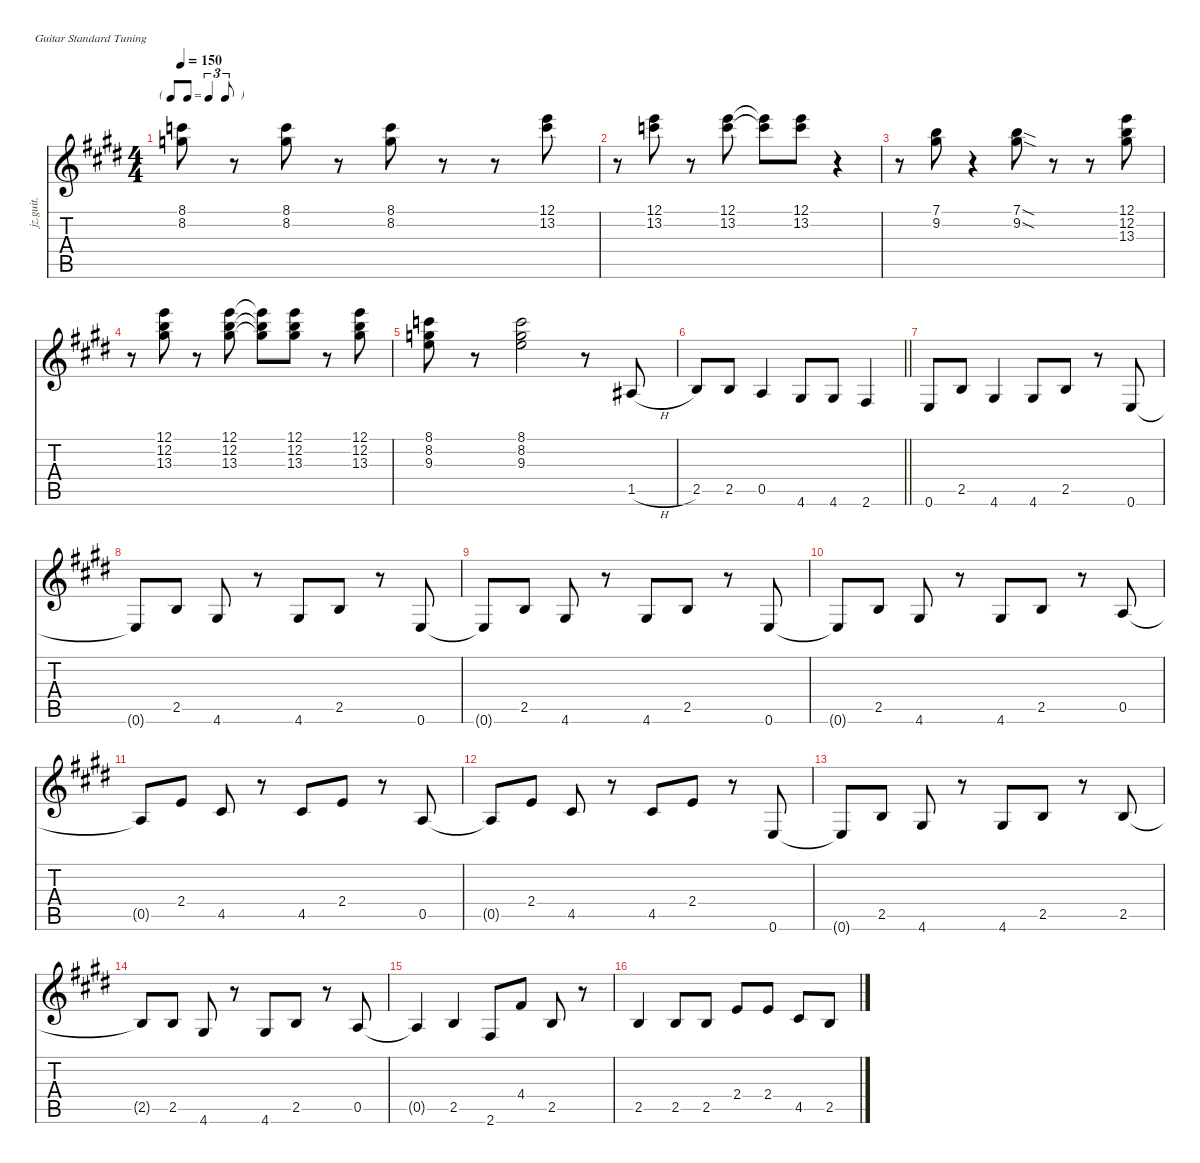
\defaultSystemsLayout 4
\hideDynamics
\bracketExtendMode nobrackets
\otherSystemsTrackNameOrientation horizontal
\track ("Track 3" "jz.guit.") {instrument electricguitarjazz}
\staff {score tabs}
\tuning (E4 B3 G3 D3 A2 E2)
\ts (4 4)
\tf triplet8th
\tempo 150
\clef g2
\ks e
(8.1{acc forcenatural} 8.2{acc forcenatural}).8{dy fff} r.8 (8.1{acc forcenatural} 8.2{acc forcenatural}).8 r.8 (8.1{acc forcenatural} 8.2{acc forcenatural}).8 r.8 r.8 (12.1{acc forcenatural} 13.2{acc forcenatural}).8 |
r.8 (12.1{acc forcenatural} 13.2{acc forcenatural}).8 r.8 (12.1{acc forcenatural} 13.2{acc forcenatural}).8 (12.1{t acc forcenatural} 13.2{t acc forcenatural}).8 (12.1{acc forcenatural} 13.2{acc forcenatural}).8 r.4 |
r.8 (7.1{acc forcenatural} 9.2{acc #}).8 r.4 (7.1{sod acc forcenatural} 9.2{sod acc #}).8 r.8 r.8 (12.1{acc forcenatural} 12.2{acc forcenatural} 13.3{acc #}).8 |
r.8 (12.1{acc forcenatural} 12.2{acc forcenatural} 13.3{acc #}).8 r.8 (12.1{acc forcenatural} 12.2{acc forcenatural} 13.3{acc #}).8 (12.1{t acc forcenatural} 12.2{t acc forcenatural} 13.3{t acc #}).8 (12.1{acc forcenatural} 12.2{acc forcenatural} 13.3{acc #}).8 r.8 (12.1{acc forcenatural} 12.2{acc forcenatural} 13.3{acc #}).8 |
(8.1{acc forcenatural} 8.2{acc forcenatural} 9.3{acc forcenatural}).8 r.8 (8.1{acc forcenatural} 8.2{acc forcenatural} 9.3{acc forcenatural}).2 r.8 1.5{h acc #}.8 |
\barLineRight lightlight
2.5{acc forcenatural}.8 2.5{acc forcenatural}.8 0.5{acc forcenatural}.4 4.6{acc #}.8 4.6{acc #}.8 2.6{acc #}.4 |
0.6{acc forcenatural}.8 2.5{acc forcenatural}.8 4.6{acc #}.4 4.6{acc #}.8 2.5{acc forcenatural}.8 r.8 0.6{acc forcenatural}.8 |
0.6{t acc forcenatural}.8{dy f} 2.5{acc forcenatural}.8{dy fff} 4.6{acc #}.8 r.8 4.6{acc #}.8 2.5{acc forcenatural}.8 r.8 0.6{acc forcenatural}.8 |
0.6{t acc forcenatural}.8{dy f} 2.5{acc forcenatural}.8{dy fff} 4.6{acc #}.8 r.8 4.6{acc #}.8 2.5{acc forcenatural}.8 r.8 0.6{acc forcenatural}.8 |
0.6{t acc forcenatural}.8{dy f} 2.5{acc forcenatural}.8{dy fff} 4.6{acc #}.8 r.8 4.6{acc #}.8 2.5{acc forcenatural}.8 r.8 0.5{acc forcenatural}.8 |
0.5{t acc forcenatural}.8{dy f} 2.4{acc forcenatural}.8{dy fff} 4.5{acc #}.8 r.8 4.5{acc #}.8 2.4{acc forcenatural}.8 r.8 0.5{acc forcenatural}.8 |
0.5{t acc forcenatural}.8{dy f} 2.4{acc forcenatural}.8{dy fff} 4.5{acc #}.8 r.8 4.5{acc #}.8 2.4{acc forcenatural}.8 r.8 0.6{acc forcenatural}.8 |
0.6{t acc forcenatural}.8{dy f} 2.5{acc forcenatural}.8{dy fff} 4.6{acc #}.8 r.8 4.6{acc #}.8 2.5{acc forcenatural}.8 r.8 2.5{acc forcenatural}.8 |
2.5{t acc forcenatural}.8{dy f} 2.5{acc forcenatural}.8{dy fff} 4.6{acc #}.8 r.8 4.6{acc #}.8 2.5{acc forcenatural}.8 r.8 0.5{acc forcenatural}.8 |
0.5{t acc forcenatural}.4{dy f} 2.5{acc forcenatural}.4{dy fff} 2.6{acc #}.8 4.4{acc #}.8 2.5{acc forcenatural}.8 r.8 |
2.5{acc forcenatural}.4 2.5{acc forcenatural}.8 2.5{acc forcenatural}.8 2.4{acc forcenatural}.8 2.4{acc forcenatural}.8 4.5{acc #}.8 2.5{acc forcenatural}.8
